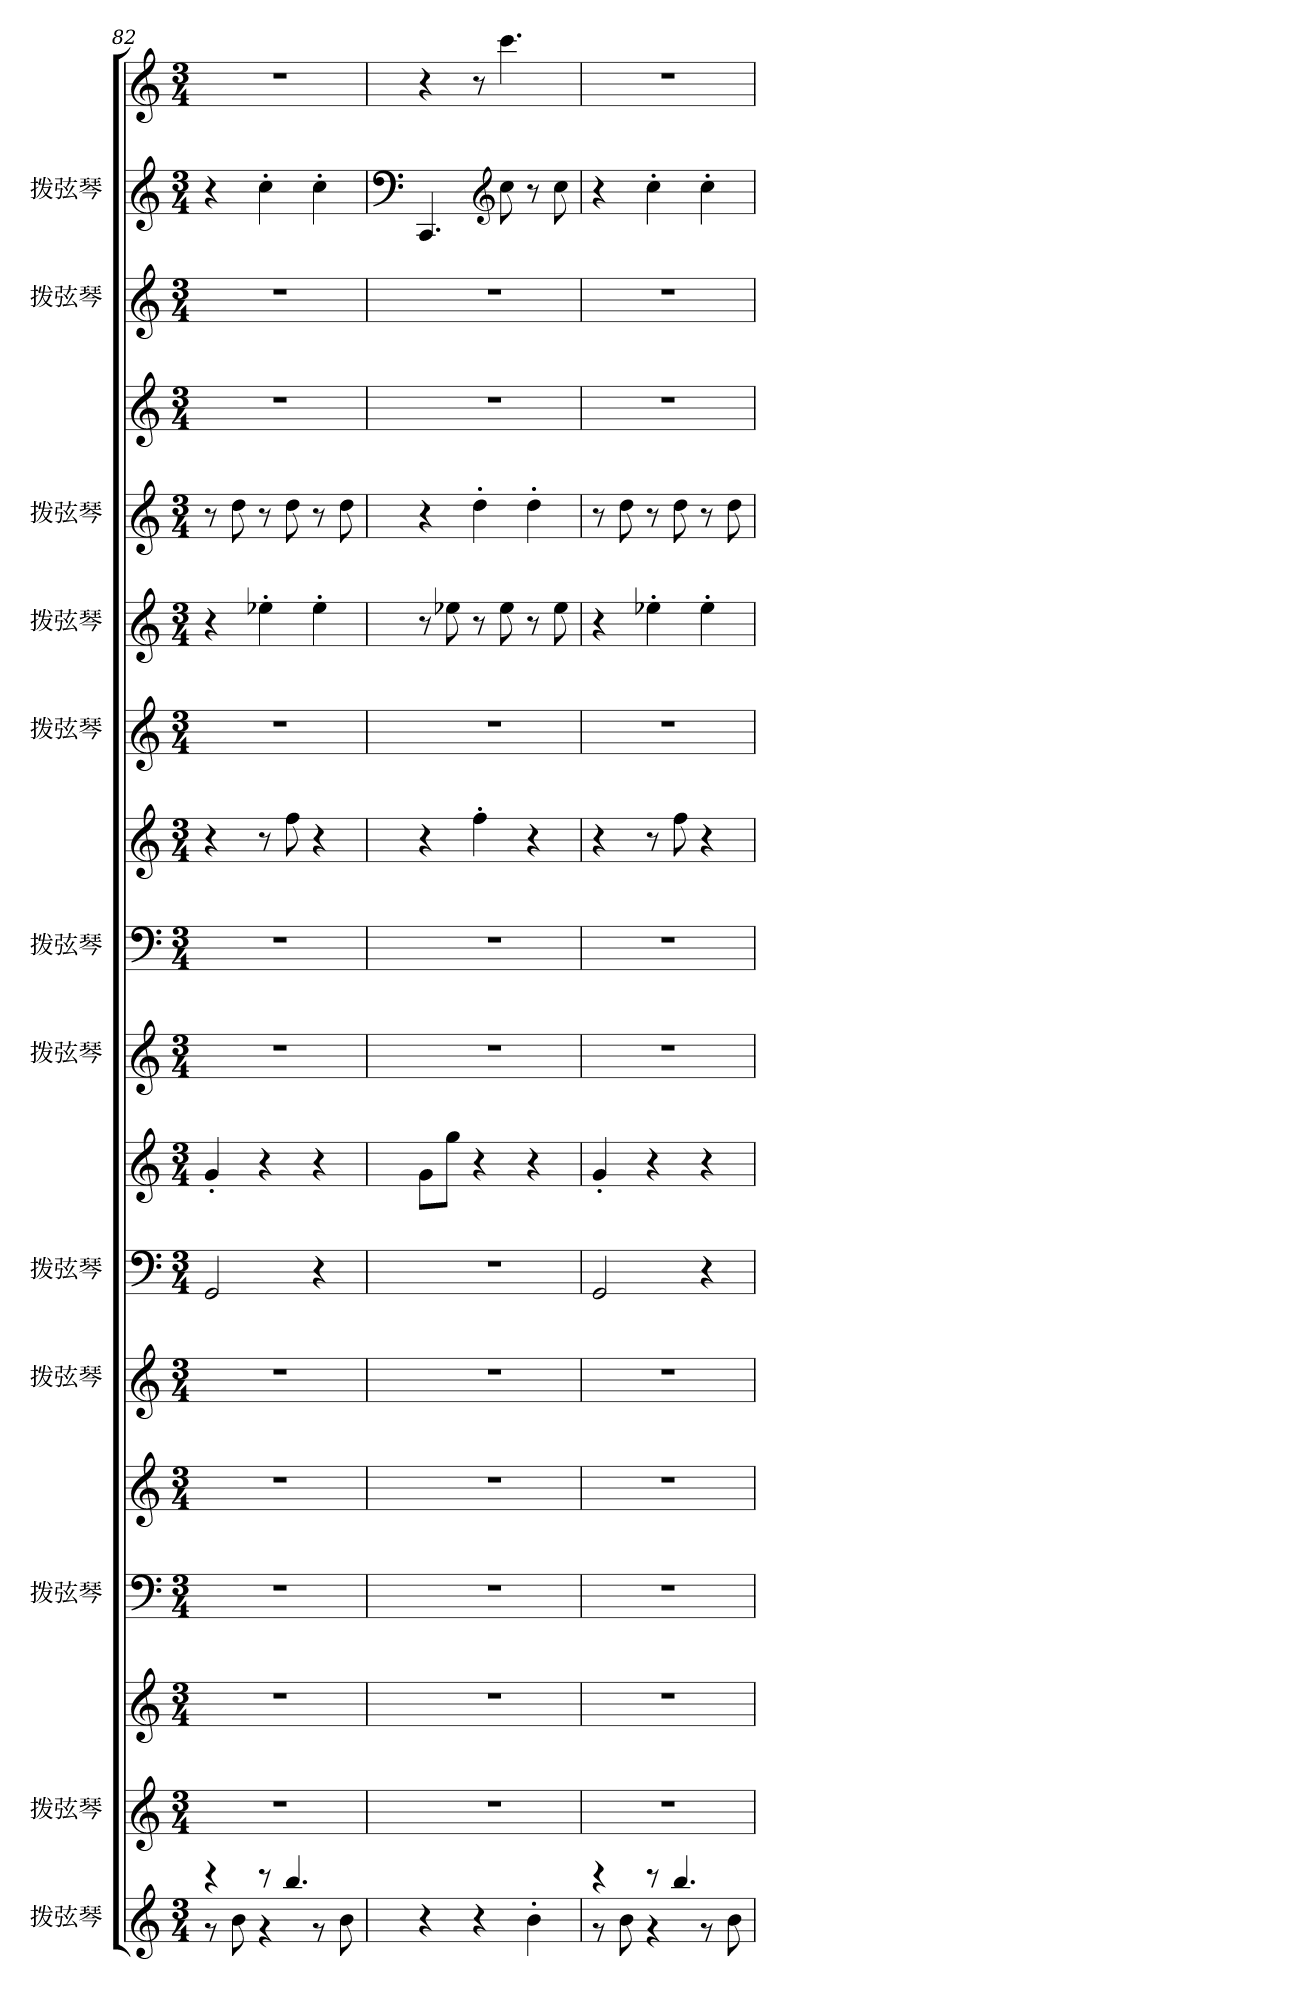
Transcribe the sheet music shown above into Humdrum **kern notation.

**kern	**kern	**kern	**kern	**kern	**kern	**kern	**kern	**kern	**kern	**kern	**kern	**kern	**kern	**kern	**kern	**kern	**kern
*part12	*part11	*part11	*part10	*part10	*part9	*part8	*part8	*part7	*part6	*part6	*part5	*part4	*part3	*part3	*part2	*part1	*part1
*staff18	*staff17	*staff16	*staff15	*staff14	*staff13	*staff12	*staff11	*staff10	*staff9	*staff8	*staff7	*staff6	*staff5	*staff4	*staff3	*staff2	*staff1
*I"拨弦琴	*I"拨弦琴	*	*I"拨弦琴	*	*I"拨弦琴	*I"拨弦琴	*	*I"拨弦琴	*I"拨弦琴	*	*I"拨弦琴	*I"拨弦琴	*I"拨弦琴	*	*I"拨弦琴	*I"拨弦琴	*
*clefG2	*clefG2	*clefG2	*clefF4	*clefG2	*clefG2	*clefF4	*clefG2	*clefG2	*clefF4	*clefG2	*clefG2	*clefG2	*clefG2	*clefG2	*clefG2	*clefG2	*clefG2
*k[]	*k[]	*k[]	*k[]	*k[]	*k[]	*k[]	*k[]	*k[]	*k[]	*k[]	*k[]	*k[]	*k[]	*k[]	*k[]	*k[]	*k[]
*M3/4	*M3/4	*M3/4	*M3/4	*M3/4	*M3/4	*M3/4	*M3/4	*M3/4	*M3/4	*M3/4	*M3/4	*M3/4	*M3/4	*M3/4	*M3/4	*M3/4	*M3/4
=82	=82	=82	=82	=82	=82	=82	=82	=82	=82	=82	=82	=82	=82	=82	=82	=82	=82
*^	*	*	*	*	*	*	*	*	*	*	*	*	*	*	*	*	*
4r	8r	2.r	2.r	2.r	2.r	2.r	2GG/	4g'/	2.r	2.r	4r	2.r	4r	8r	2.r	2.r	4r	2.r
.	8b\	.	.	.	.	.	.	.	.	.	.	.	.	8dd\	.	.	.	.
8r	4r	.	.	.	.	.	.	4r	.	.	8r	.	4ee-X'\	8r	.	.	4cc'\	.
4.bb/	.	.	.	.	.	.	.	.	.	.	8ff\	.	.	8dd\	.	.	.	.
.	8r	.	.	.	.	.	4r	4r	.	.	4r	.	4ee-'\	8r	.	.	4cc'\	.
.	8b\	.	.	.	.	.	.	.	.	.	.	.	.	8dd\	.	.	.	.
*v	*v	*	*	*	*	*	*	*	*	*	*	*	*	*	*	*	*	*
=83	=83	=83	=83	=83	=83	=83	=83	=83	=83	=83	=83	=83	=83	=83	=83	=83	=83
*	*	*	*	*	*	*	*	*	*	*	*	*	*	*	*	*clefF4	*
4r	2.r	2.r	2.r	2.r	2.r	2.r	8g\L	2.r	2.r	4r	2.r	8r	4r	2.r	2.r	4.CC/	4r
.	.	.	.	.	.	.	8gg\J	.	.	.	.	8ee-X\	.	.	.	.	.
4r	.	.	.	.	.	.	4r	.	.	4ff'\	.	8r	4dd'\	.	.	.	8r
*	*	*	*	*	*	*	*	*	*	*	*	*	*	*	*	*clefG2	*
.	.	.	.	.	.	.	.	.	.	.	.	8ee-\	.	.	.	8cc\	4.ccc\
4b'\	.	.	.	.	.	.	4r	.	.	4r	.	8r	4dd'\	.	.	8r	.
.	.	.	.	.	.	.	.	.	.	.	.	8ee-\	.	.	.	8cc\	.
=84	=84	=84	=84	=84	=84	=84	=84	=84	=84	=84	=84	=84	=84	=84	=84	=84	=84
*^	*	*	*	*	*	*	*	*	*	*	*	*	*	*	*	*	*
4r	8r	2.r	2.r	2.r	2.r	2.r	2GG/	4g'/	2.r	2.r	4r	2.r	4r	8r	2.r	2.r	4r	2.r
.	8b\	.	.	.	.	.	.	.	.	.	.	.	.	8dd\	.	.	.	.
8r	4r	.	.	.	.	.	.	4r	.	.	8r	.	4ee-X'\	8r	.	.	4cc'\	.
4.bb/	.	.	.	.	.	.	.	.	.	.	8ff\	.	.	8dd\	.	.	.	.
.	8r	.	.	.	.	.	4r	4r	.	.	4r	.	4ee-'\	8r	.	.	4cc'\	.
.	8b\	.	.	.	.	.	.	.	.	.	.	.	.	8dd\	.	.	.	.
*v	*v	*	*	*	*	*	*	*	*	*	*	*	*	*	*	*	*	*
=	=	=	=	=	=	=	=	=	=	=	=	=	=	=	=	=	=
*-	*-	*-	*-	*-	*-	*-	*-	*-	*-	*-	*-	*-	*-	*-	*-	*-	*-
